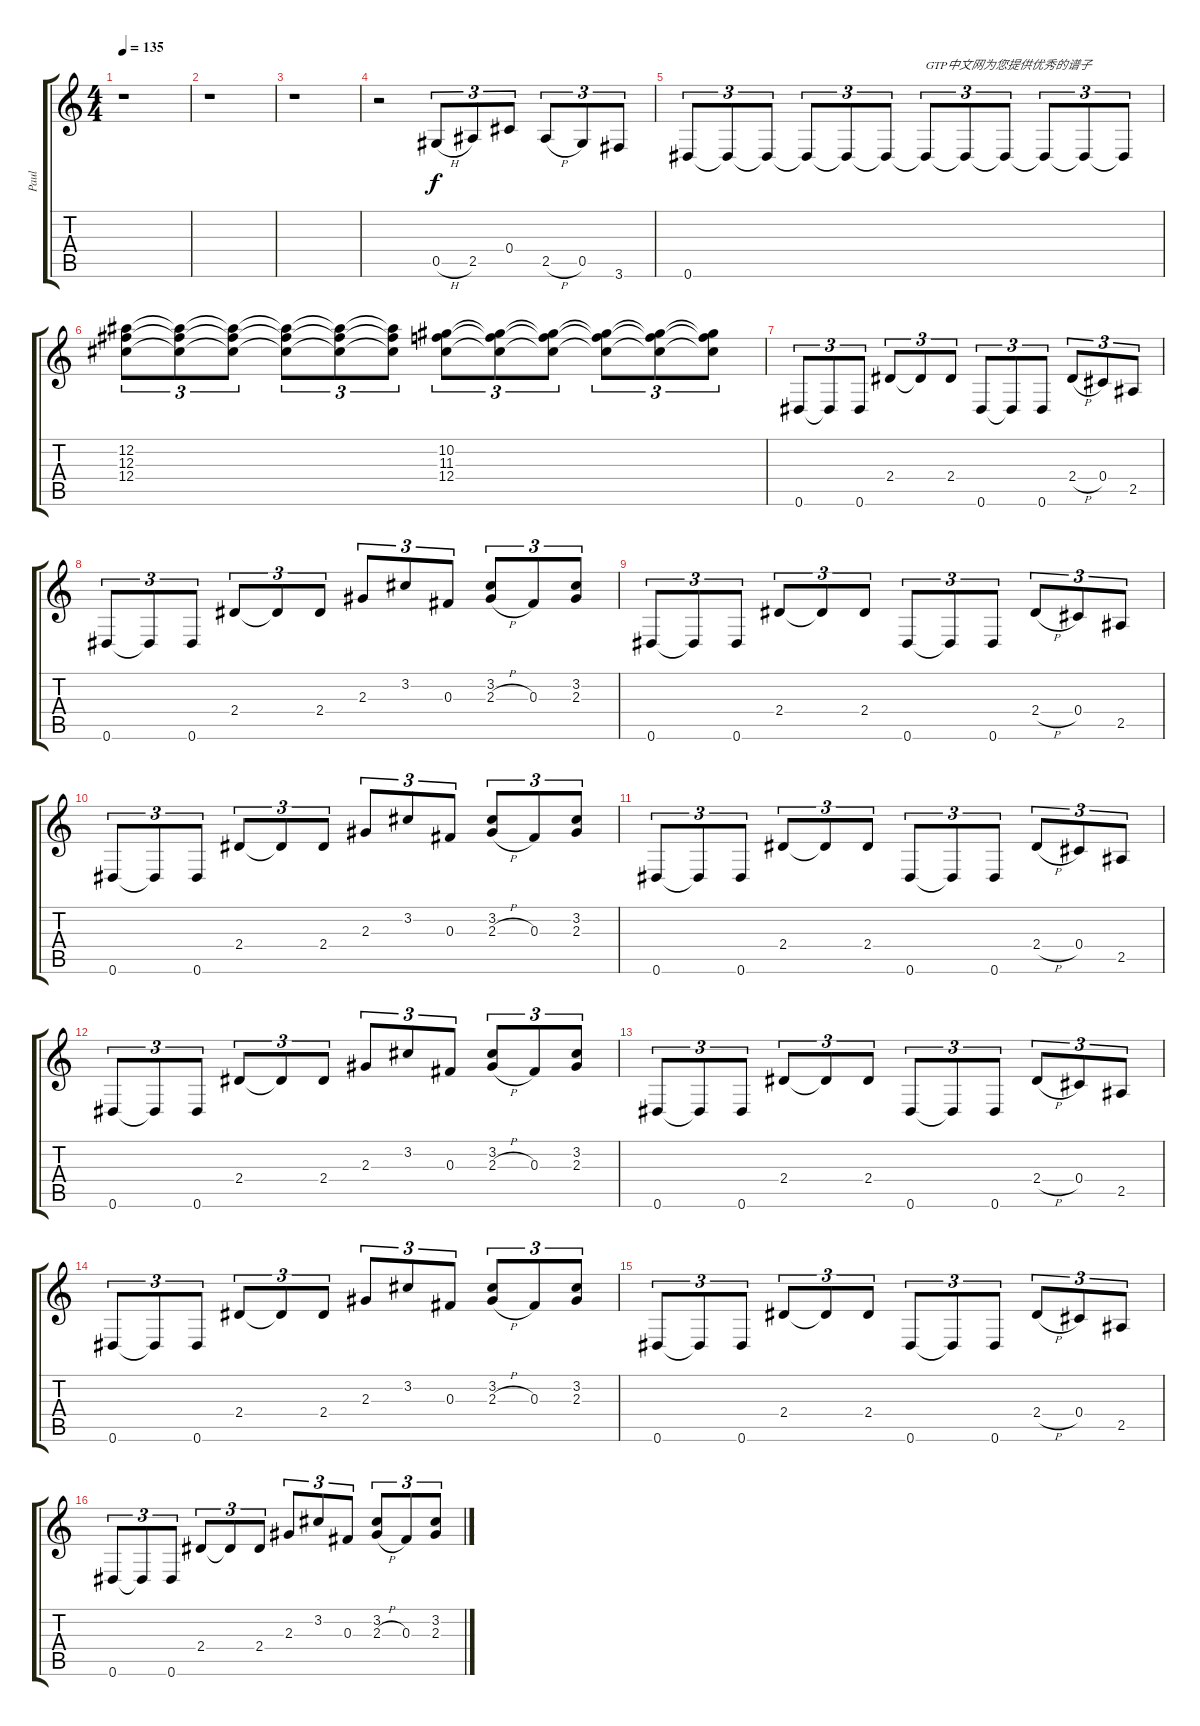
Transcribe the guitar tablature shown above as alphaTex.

\track ("Paul" "Paul") {instrument distortionguitar}
\staff {score tabs}
\tuning (Eb4 Bb3 Gb3 Db3 Ab2 Eb2) {hide}
\ts (4 4)
\tempo 135
\clef g2
\ks c
r.1{dy f instrument distortionguitar} |
r.1 |
r.1 |
r.2 0.5{h}.8{tu (3 2)} 2.5.8{tu (3 2)} 0.4.8{tu (3 2)} 2.5{h}.8{tu (3 2)} 0.5.8{tu (3 2)} 3.6.8{tu (3 2)} |
0.6.8{tu (3 2)} 0.6{t}.8{tu (3 2)} 0.6{t}.8{tu (3 2)} 0.6{t}.8{tu (3 2)} 0.6{t}.8{tu (3 2)} 0.6{t}.8{tu (3 2)} 0.6{t}.8{tu (3 2) txt "GTP中文网为您提供优秀的谱子"} 0.6{t}.8{tu (3 2)} 0.6{t}.8{tu (3 2)} 0.6{t}.8{tu (3 2)} 0.6{t}.8{tu (3 2)} 0.6{t}.8{tu (3 2)} |
(12.2 12.3 12.4).8{tu (3 2)} (12.2{t} 12.3{t} 12.4{t}).8{tu (3 2)} (12.2{t} 12.3{t} 12.4{t}).8{tu (3 2)} (12.2{t} 12.3{t} 12.4{t}).8{tu (3 2)} (12.2{t} 12.3{t} 12.4{t}).8{tu (3 2)} (12.2{t} 12.3{t} 12.4{t}).8{tu (3 2)} (10.2 11.3 12.4).8{tu (3 2)} (10.2{t} 11.3{t} 12.4{t}).8{tu (3 2)} (10.2{t} 11.3{t} 12.4{t}).8{tu (3 2)} (10.2{t} 11.3{t} 12.4{t}).8{tu (3 2)} (10.2{t} 11.3{t} 12.4{t}).8{tu (3 2)} (10.2{t} 11.3{t} 12.4{t}).8{tu (3 2)} |
0.6.8{tu (3 2)} 0.6{t}.8{tu (3 2)} 0.6.8{tu (3 2)} 2.4.8{tu (3 2)} 2.4{t}.8{tu (3 2)} 2.4.8{tu (3 2)} 0.6.8{tu (3 2)} 0.6{t}.8{tu (3 2)} 0.6.8{tu (3 2)} 2.4{h}.8{tu (3 2)} 0.4.8{tu (3 2)} 2.5.8{tu (3 2)} |
0.6.8{tu (3 2)} 0.6{t}.8{tu (3 2)} 0.6.8{tu (3 2)} 2.4.8{tu (3 2)} 2.4{t}.8{tu (3 2)} 2.4.8{tu (3 2)} 2.3.8{tu (3 2)} 3.2.8{tu (3 2)} 0.3.8{tu (3 2)} (3.2 2.3{h}).8{tu (3 2)} 0.3.8{tu (3 2)} (3.2 2.3).8{tu (3 2)} |
0.6.8{tu (3 2)} 0.6{t}.8{tu (3 2)} 0.6.8{tu (3 2)} 2.4.8{tu (3 2)} 2.4{t}.8{tu (3 2)} 2.4.8{tu (3 2)} 0.6.8{tu (3 2)} 0.6{t}.8{tu (3 2)} 0.6.8{tu (3 2)} 2.4{h}.8{tu (3 2)} 0.4.8{tu (3 2)} 2.5.8{tu (3 2)} |
0.6.8{tu (3 2)} 0.6{t}.8{tu (3 2)} 0.6.8{tu (3 2)} 2.4.8{tu (3 2)} 2.4{t}.8{tu (3 2)} 2.4.8{tu (3 2)} 2.3.8{tu (3 2)} 3.2.8{tu (3 2)} 0.3.8{tu (3 2)} (3.2 2.3{h}).8{tu (3 2)} 0.3.8{tu (3 2)} (3.2 2.3).8{tu (3 2)} |
0.6.8{tu (3 2)} 0.6{t}.8{tu (3 2)} 0.6.8{tu (3 2)} 2.4.8{tu (3 2)} 2.4{t}.8{tu (3 2)} 2.4.8{tu (3 2)} 0.6.8{tu (3 2)} 0.6{t}.8{tu (3 2)} 0.6.8{tu (3 2)} 2.4{h}.8{tu (3 2)} 0.4.8{tu (3 2)} 2.5.8{tu (3 2)} |
0.6.8{tu (3 2)} 0.6{t}.8{tu (3 2)} 0.6.8{tu (3 2)} 2.4.8{tu (3 2)} 2.4{t}.8{tu (3 2)} 2.4.8{tu (3 2)} 2.3.8{tu (3 2)} 3.2.8{tu (3 2)} 0.3.8{tu (3 2)} (3.2 2.3{h}).8{tu (3 2)} 0.3.8{tu (3 2)} (3.2 2.3).8{tu (3 2)} |
0.6.8{tu (3 2)} 0.6{t}.8{tu (3 2)} 0.6.8{tu (3 2)} 2.4.8{tu (3 2)} 2.4{t}.8{tu (3 2)} 2.4.8{tu (3 2)} 0.6.8{tu (3 2)} 0.6{t}.8{tu (3 2)} 0.6.8{tu (3 2)} 2.4{h}.8{tu (3 2)} 0.4.8{tu (3 2)} 2.5.8{tu (3 2)} |
0.6.8{tu (3 2)} 0.6{t}.8{tu (3 2)} 0.6.8{tu (3 2)} 2.4.8{tu (3 2)} 2.4{t}.8{tu (3 2)} 2.4.8{tu (3 2)} 2.3.8{tu (3 2)} 3.2.8{tu (3 2)} 0.3.8{tu (3 2)} (3.2 2.3{h}).8{tu (3 2)} 0.3.8{tu (3 2)} (3.2 2.3).8{tu (3 2)} |
0.6.8{tu (3 2)} 0.6{t}.8{tu (3 2)} 0.6.8{tu (3 2)} 2.4.8{tu (3 2)} 2.4{t}.8{tu (3 2)} 2.4.8{tu (3 2)} 0.6.8{tu (3 2)} 0.6{t}.8{tu (3 2)} 0.6.8{tu (3 2)} 2.4{h}.8{tu (3 2)} 0.4.8{tu (3 2)} 2.5.8{tu (3 2)} |
0.6.8{tu (3 2)} 0.6{t}.8{tu (3 2)} 0.6.8{tu (3 2)} 2.4.8{tu (3 2)} 2.4{t}.8{tu (3 2)} 2.4.8{tu (3 2)} 2.3.8{tu (3 2)} 3.2.8{tu (3 2)} 0.3.8{tu (3 2)} (3.2 2.3{h}).8{tu (3 2)} 0.3.8{tu (3 2)} (3.2 2.3).8{tu (3 2)}
